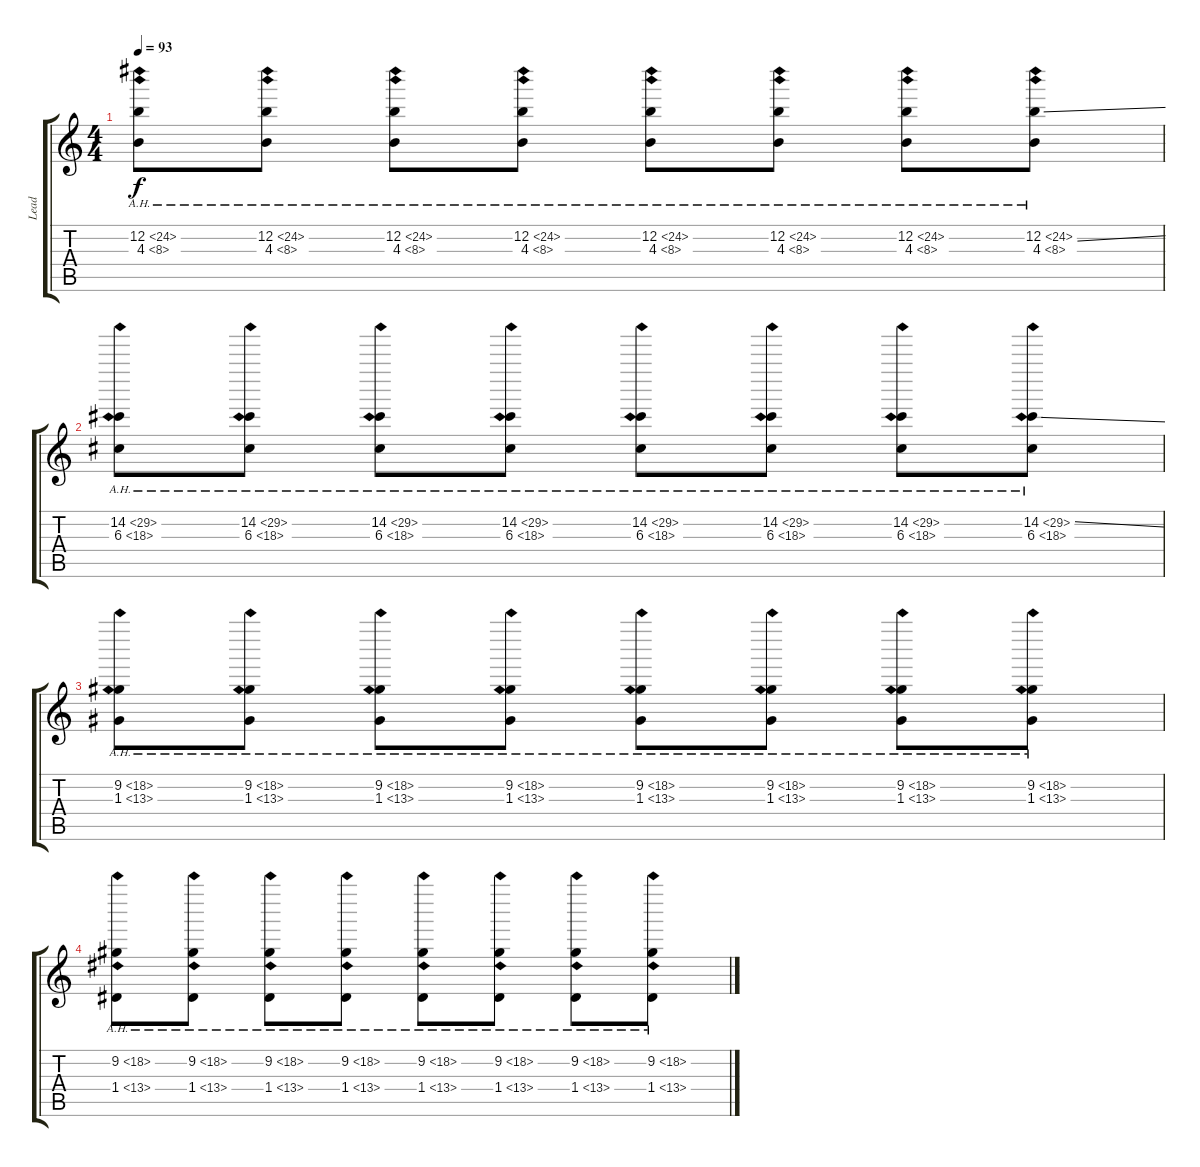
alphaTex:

\track ("Lead" "Lead") {instrument electricguitarjazz}
\staff {score tabs}
\tuning (E4 B3 G3 D3 A2 E2) {hide}
\ts (4 4)
\tempo 93
\clef g2
\ks c
(12.2{ah 12} 4.3{ah 4}).8{dy f} (12.2{ah 12} 4.3{ah 4}).8 (12.2{ah 12} 4.3{ah 4}).8 (12.2{ah 12} 4.3{ah 4}).8 (12.2{ah 12} 4.3{ah 4}).8 (12.2{ah 12} 4.3{ah 4}).8 (12.2{ah 12} 4.3{ah 4}).8 (12.2{ah 12 ss} 4.3{ah 4}).8 |
(14.2{ah 15} 6.3{ah 12}).8 (14.2{ah 15} 6.3{ah 12}).8 (14.2{ah 15} 6.3{ah 12}).8 (14.2{ah 15} 6.3{ah 12}).8 (14.2{ah 15} 6.3{ah 12}).8 (14.2{ah 15} 6.3{ah 12}).8 (14.2{ah 15} 6.3{ah 12}).8 (14.2{ah 15 ss} 6.3{ah 12}).8 |
(9.2{ah 9} 1.3{ah 12}).8 (9.2{ah 9} 1.3{ah 12}).8 (9.2{ah 9} 1.3{ah 12}).8 (9.2{ah 9} 1.3{ah 12}).8 (9.2{ah 9} 1.3{ah 12}).8 (9.2{ah 9} 1.3{ah 12}).8 (9.2{ah 9} 1.3{ah 12}).8 (9.2{ah 9} 1.3{ah 12}).8 |
(9.2{ah 9} 1.4{ah 12}).8 (9.2{ah 9} 1.4{ah 12}).8 (9.2{ah 9} 1.4{ah 12}).8 (9.2{ah 9} 1.4{ah 12}).8 (9.2{ah 9} 1.4{ah 12}).8 (9.2{ah 9} 1.4{ah 12}).8 (9.2{ah 9} 1.4{ah 12}).8 (9.2{ah 9} 1.4{ah 12}).8
